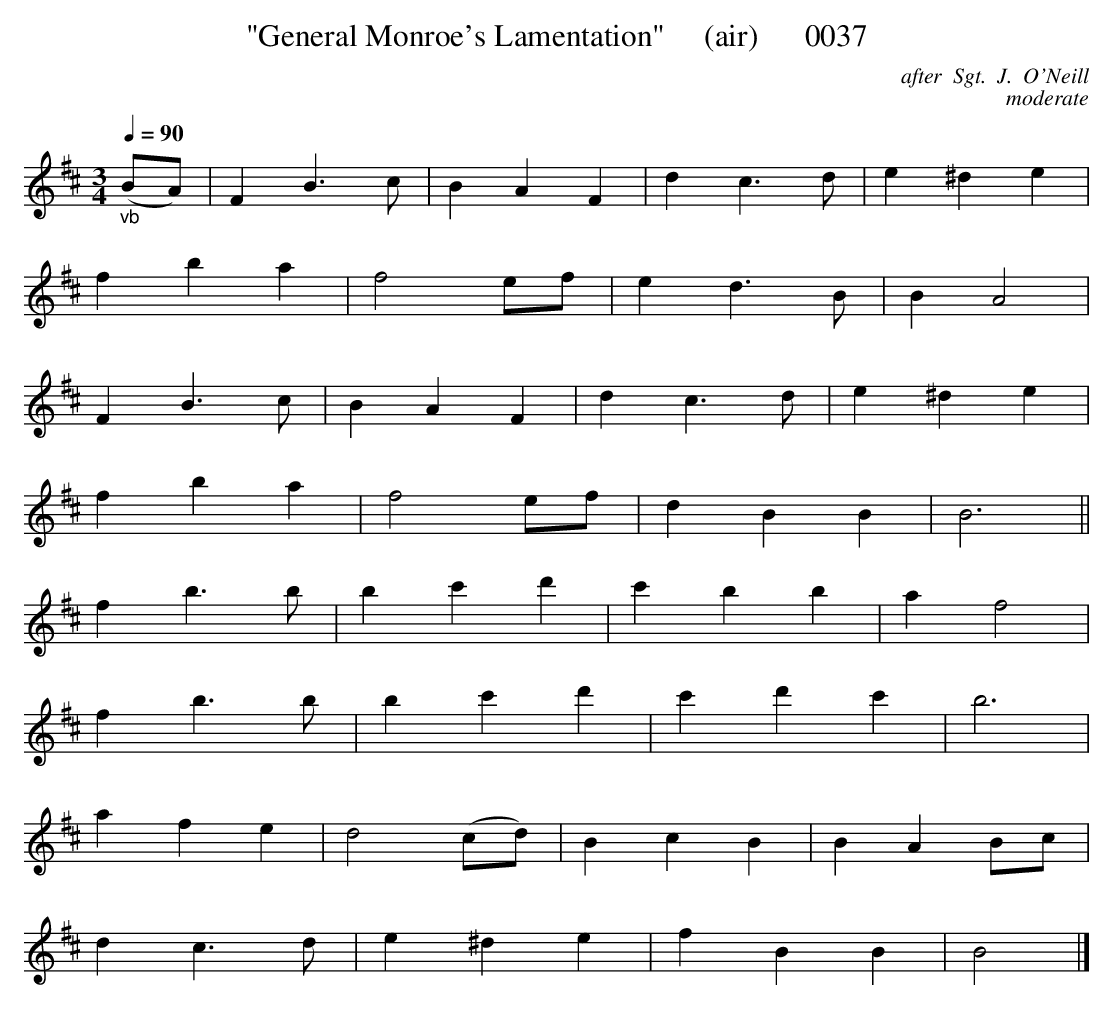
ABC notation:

X:1
T: "General Monroe's Lamentation"     (air)      0037
C:after  Sgt.  J.  O'Neill
C:moderate
Q:1/4=90
M:3/4
L:1/8
K:D
"_vb"(BA)|F2B3c|B2A2F2|d2c3d|e2^d2e2|
f2b2a2|f4ef|e2d3B|B2A4|
F2B3c|B2A2F2|d2c3d|e2^d2e2|
f2b2a2|f4ef|d2B2B2|B6||
f2b3b|b2c'2d'2|c'2b2b2|a2f4|
f2b3b|b2c'2d'2|c'2d'2c'2|b6|
a2f2e2|d4(cd)|B2c2B2|B2A2Bc|
d2c3d|e2^d2e2|f2B2B2|B4|]
